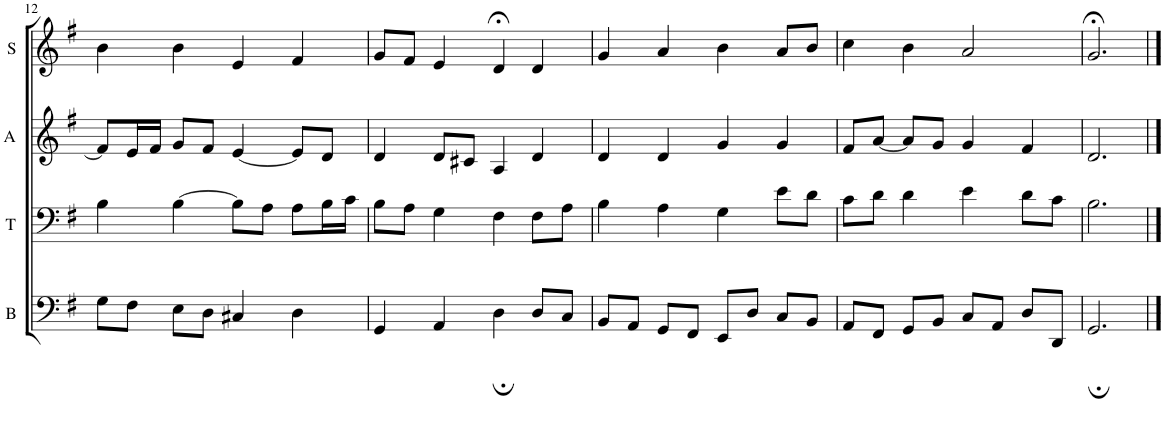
**kern	**kern	**kern	**kern
*part4	*part3	*part2	*part1
*staff4	*staff3	*staff2	*staff1
*I"B	*I"T	*I"A	*I"S
*I'B	*I'T	*I'A	*I'S
!!LO:PB:g=z
*clefF4	*clefF4	*clefG2	*clefG2
*k[f#]	*k[f#]	*k[f#]	*k[f#]
*M4/4	*M4/4	*M4/4	*M4/4
=12	=12	=12	=12
8G\L	4B\	8f#/L]	4b\
8F#\J	.	16e/L	.
.	.	16f#/JJ	.
8E\L	[4B\	8g/L	4b\
8D\J	.	8f#/J	.
4C#X/	8B\L]	[4e/	4e/
.	8A\J	.	.
4D\	8A\L	8e/L]	4f#/
.	16B\L	8d/J	.
.	16c\JJ	.	.
=13	=13	=13	=13
4GG/	8B\L	4d/	8g/L
.	8A\J	.	8f#/J
4AA/	4G\	8d/L	4e/
.	.	8c#X/J	.
4D;\	4F#\	4A/	4d;</
8D/L	8F#\L	4d/	4d/
8C/J	8A\J	.	.
=14	=14	=14	=14
8BB/L	4B\	4d/	4g/
8AA/J	.	.	.
8GG/L	4A\	4d/	4a/
8FF#/J	.	.	.
8EE/L	4G\	4g/	4b\
8D/J	.	.	.
8C/L	8e\L	4g/	8a/L
8BB/J	8d\J	.	8b/J
=15	=15	=15	=15
8AA/L	8c\L	8f#/L	4cc\
8FF#/J	8d\J	[8a/J	.
8GG/L	4d\	8a/L]	4b\
8BB/J	.	8g/J	.
8C/L	4e\	4g/	2a/
8AA/J	.	.	.
8D/L	8d\L	4f#/	.
8DD/J	8c\J	.	.
=16	=16	=16	=16
2.GG;/	2.B\	2.d/	2.g;</
==	==	==	==
*-	*-	*-	*-
